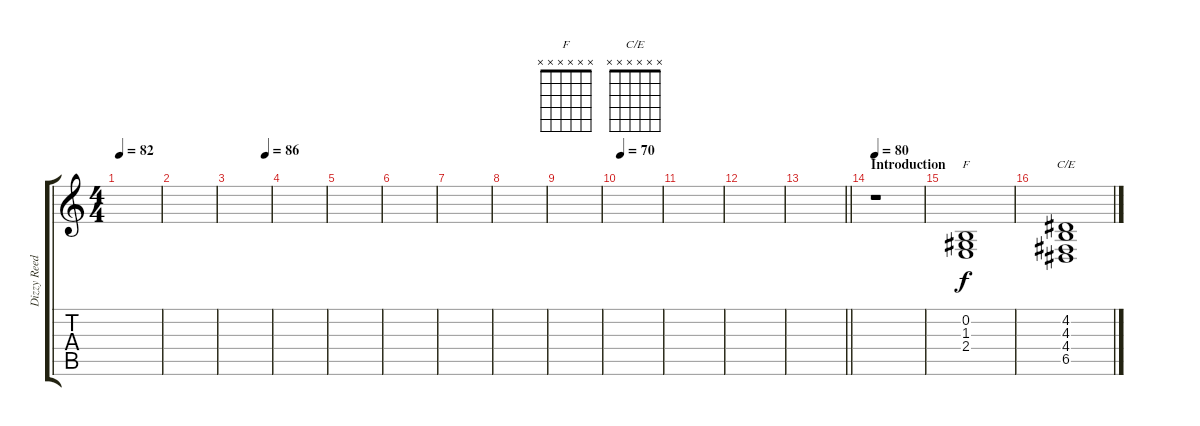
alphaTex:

\track ("Dizzy Reed" "Dizzy Reed") {instrument stringensemble1}
\staff {score tabs}
\tuning (E4 B3 G3 D3 A2 E2) {hide}
\chord ("F" x x x x x x)
\chord ("C/E" x x x x x x)
\ts (4 4)
\tempo 82
\clef g2
\ks c
|
|
\tempo (86 0.875)
|
|
|
|
|
|
|
\tempo 70
|
|
|
\barLineRight lightlight
|
\section ("" "Introduction")
\tempo 80
r.1 |
(0.2 1.3 2.4).1{ch "F"} |
(4.2 4.3 4.4 6.5).1{ch "C/E"}
